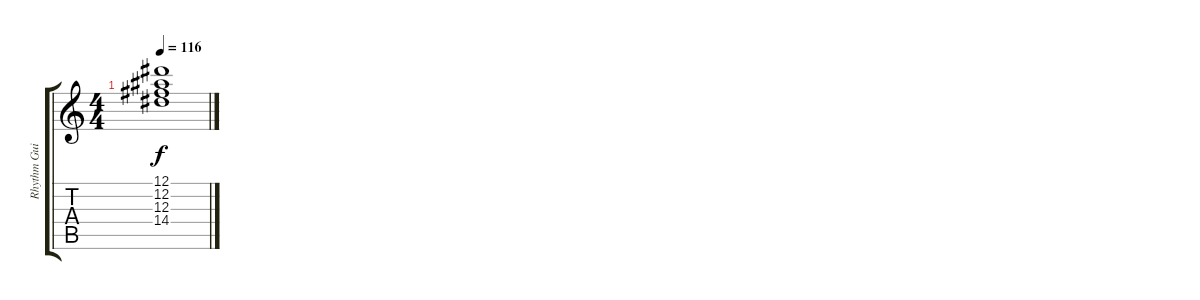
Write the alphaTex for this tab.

\track ("Rhythm Guitar" "Rhythm Gui") {instrument electricguitarclean}
\staff {score tabs}
\tuning (Eb4 Bb3 Gb3 Db3 Ab2 Eb2) {hide}
\ts (4 4)
\tempo 116
\clef g2
\ks c
(12.1{t} 12.2{t} 12.3{t} 14.4{t}).1{dy f}
